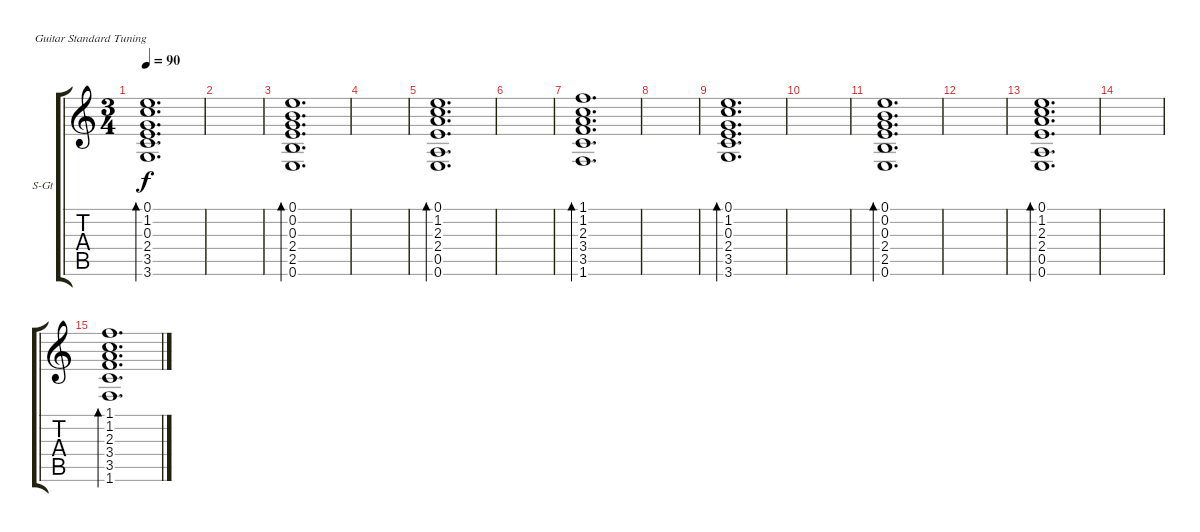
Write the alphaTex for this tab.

\defaultSystemsLayout 4
\bracketExtendMode groupsimilarinstruments
\firstSystemTrackNameOrientation horizontal
\otherSystemsTrackNameOrientation horizontal
\track ("Макс" "S-Gt") {instrument acousticguitarsteel}
\staff {score tabs}
\tuning (E4 B3 G3 D3 A2 E2)
\ts (3 4)
\tempo 90
\clef g2
\scale
0.333333
\ks c
(3.6 3.5 2.4 0.3 1.2 0.1).1{d bd 135 dy f} |
\scale
0.333333 |
\scale
0.333333 (0.6 2.5 2.4 0.3 0.2 0.1).1{d bd 135} |
\scale
0.333333 |
\scale
0.333333 (0.6 0.5 2.4 2.3 1.2 0.1).1{d bd 138} |
|
(1.6 3.5 3.4 2.3 1.2 1.1).1{d bd 138} |
|
(3.6 3.5 2.4 0.3 1.2 0.1).1{d bd 135} |
|
(0.6 2.5 2.4 0.3 0.2 0.1).1{d bd 135} |
|
(0.6 0.5 2.4 2.3 1.2 0.1).1{d bd 138} |
|
(1.6 3.5 3.4 2.3 1.2 1.1).1{d bd 138}
